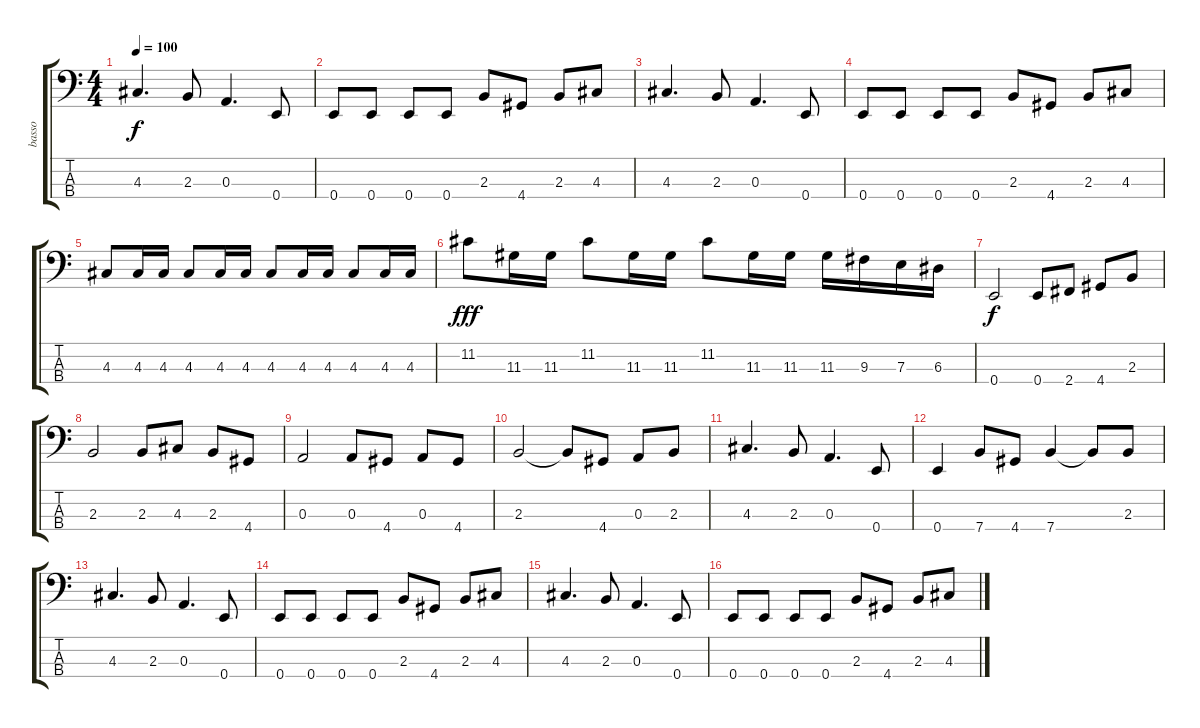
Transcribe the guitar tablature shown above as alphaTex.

\track ("basso" "basso") {instrument electricbassfinger}
\staff {score tabs}
\tuning (G2 D2 A1 E1) {hide}
\ts (4 4)
\tempo 100
\clef f4
\ks c
4.3.4{d dy f} 2.3.8 0.3.4{d} 0.4.8 |
0.4.8 0.4.8 0.4.8 0.4.8 2.3.8 4.4.8 2.3.8 4.3.8 |
4.3.4{d} 2.3.8 0.3.4{d} 0.4.8 |
0.4.8 0.4.8 0.4.8 0.4.8 2.3.8 4.4.8 2.3.8 4.3.8 |
4.3.8 4.3.16 4.3.16 4.3.8 4.3.16 4.3.16 4.3.8 4.3.16 4.3.16 4.3.8 4.3.16 4.3.16 |
11.2.8{dy fff} 11.3.16 11.3.16 11.2.8 11.3.16 11.3.16 11.2.8 11.3.16 11.3.16 11.3.16 9.3.16 7.3.16 6.3.16 |
0.4.2{dy f} 0.4.8 2.4.8 4.4.8 2.3.8 |
2.3.2 2.3.8 4.3.8 2.3.8 4.4.8 |
0.3.2 0.3.8 4.4.8 0.3.8 4.4.8 |
2.3.2 2.3{t}.8 4.4.8 0.3.8 2.3.8 |
4.3.4{d} 2.3.8 0.3.4{d} 0.4.8 |
0.4.4 7.4.8 4.4.8 7.4.4 7.4{t}.8 2.3.8 |
4.3.4{d} 2.3.8 0.3.4{d} 0.4.8 |
0.4.8 0.4.8 0.4.8 0.4.8 2.3.8 4.4.8 2.3.8 4.3.8 |
4.3.4{d} 2.3.8 0.3.4{d} 0.4.8 |
0.4.8 0.4.8 0.4.8 0.4.8 2.3.8 4.4.8 2.3.8 4.3.8
